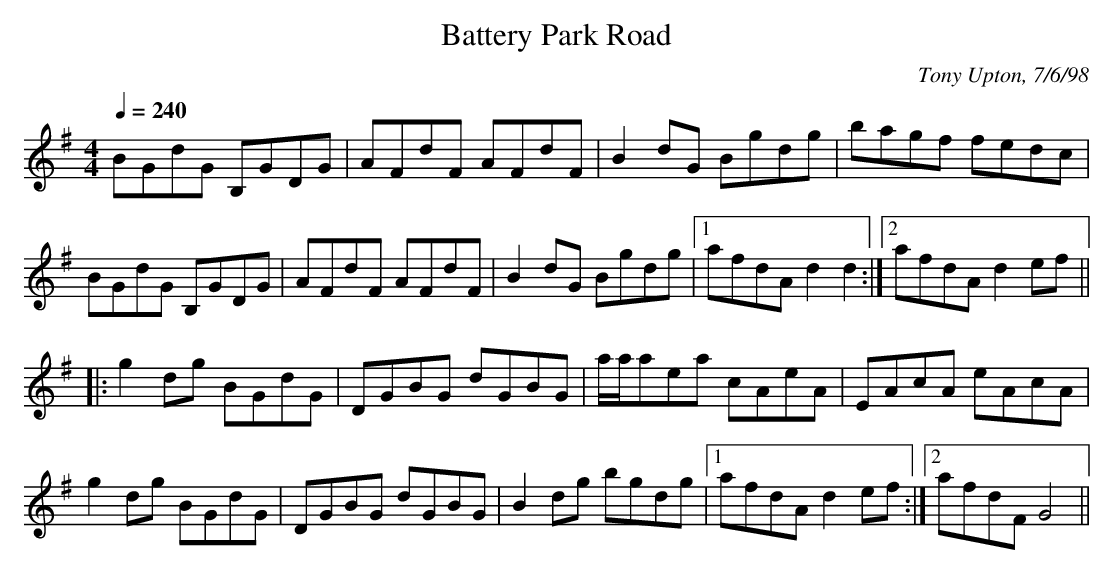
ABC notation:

X:1
T:Battery Park Road
M:4/4
L:1/8
Q:1/4=240
C:Tony Upton, 7/6/98
K:G
BGdG B,GDG|AFdF AFdF|B2dG Bgdg|bagf fedc|!
BGdG B,GDG|AFdF AFdF|B2dG Bgdg|[1 afdA d2d2:|[2 afdA d2ef||!
|:g2dg BGdG|DGBG dGBG|a/a/aea cAeA|EAcA eAcA|!
g2dg BGdG|DGBG dGBG|B2dg bgdg|[1 afdA d2ef:|[2 afdF G4||!
